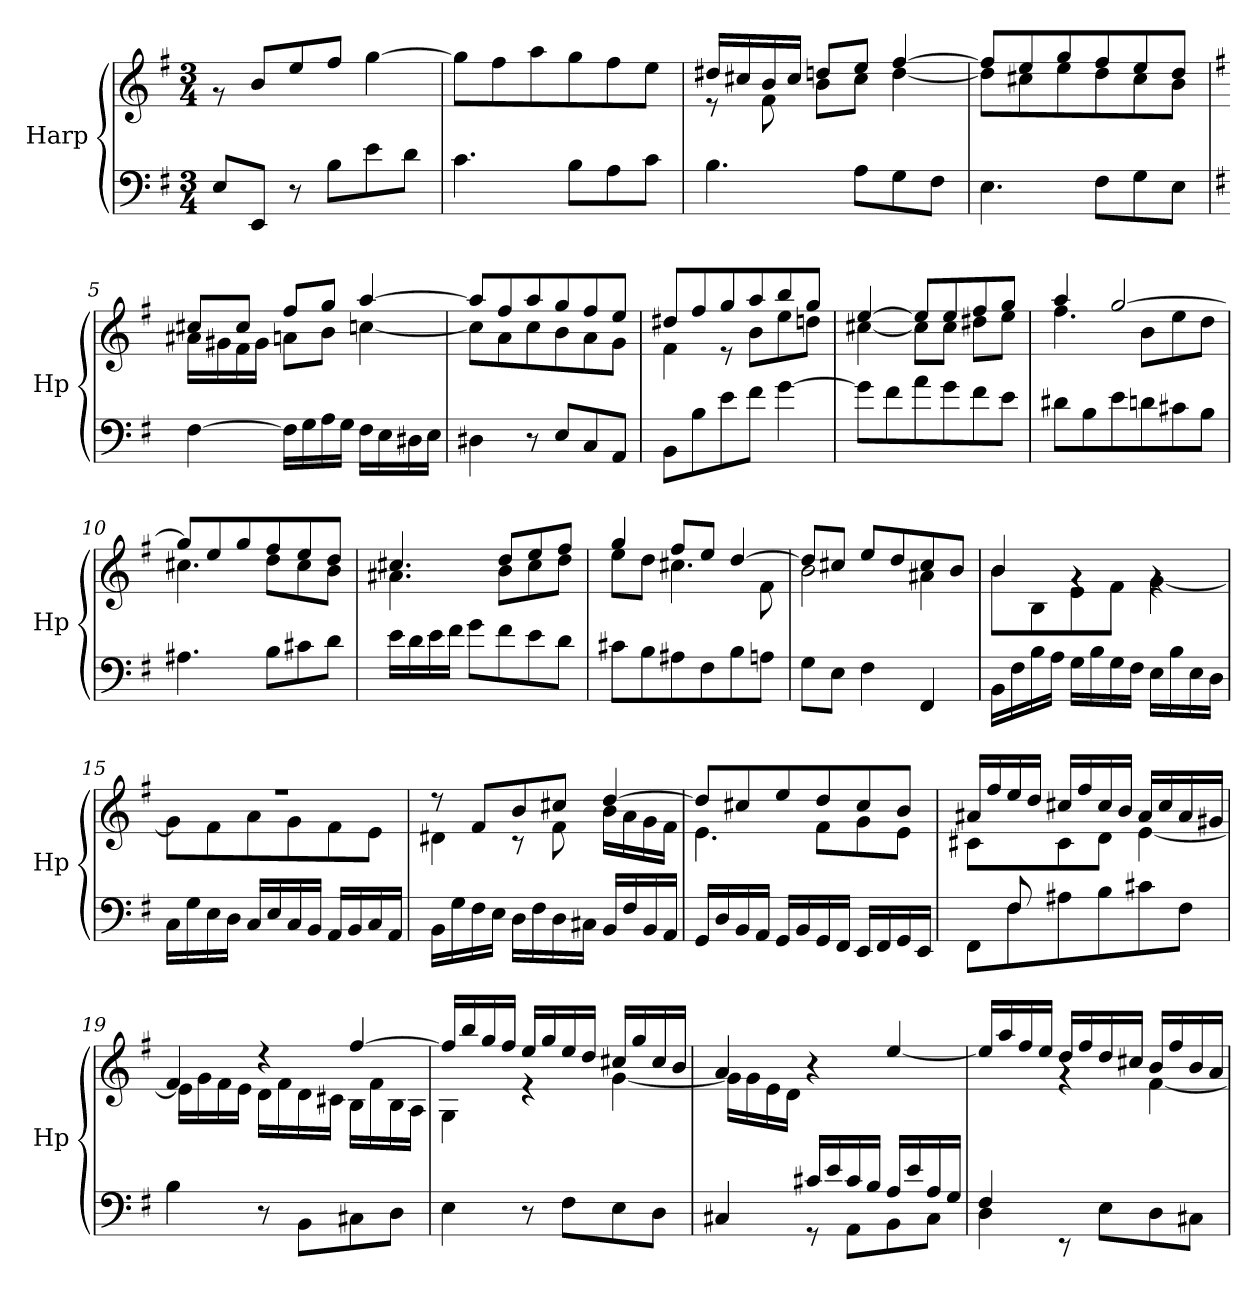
**kern	**kern
*part1	*part1
*staff2	*staff1
*I"Harp	*
*I'Hp	*
*clefF4	*clefG2
*k[f#]	*k[f#]
*M3/4	*M3/4
*MM80	*MM80
=1	=1
8E/L	8rg
8EE/J	8b/L
8r	8ee/
8B\L	8ff#/J
8e\	[4gg\
8d\J	.
=2	=2
4.c\	8gg\L]
.	8ff#\
.	8aa\
8B\L	8gg\
8A\	8ff#\
8c\J	8ee\J
=3	=3
*	*^
4.B\	16dd#X/LL	8r
.	16cc#X/	.
.	16b/	8f#\
.	16cc#/JJ	.
.	8ddn/L	8b\L
8A\L	8ee/J	8cc#\J
8G\	[4ff#/	[4dd\
8F#\J	.	.
=4	=4	=4
4.E\	8ff#/L]	8dd\L]
.	8ee/	8cc#X\
.	8gg/	8ee\
8F#\L	8ff#/	8dd\
8G\	8ee/	8cc#\
8E\J	8dd/J	8b\J
=5	=5	=5
*k[f#]	*k[f#]	*
[4F#\	8cc#X/L	16a#X\LL
.	.	16g#X\
.	8cc#/J	16f#\
.	.	16g#\JJ
16F#\LL]	8ff#/L	8an\L
16G\	.	.
16A\	8gg/J	8b\J
16G\JJ	.	.
16F#\LL	[4aa/	[4ccn\
16E\	.	.
16D#X\	.	.
16E\JJ	.	.
!!LO:LB:g=z	!!
=6	=6	=6
4D#X\	8aa/L]	8cc\L]
.	8ff#/	8a\
8r	8aa/	8cc\
8E/L	8gg/	8b\
8C/	8ff#/	8a\
8AA/J	8ee/J	8g\J
=7	=7	=7
8BB\L	8dd#X/L	4f#\
8B\	8ff#/	.
8e\	8gg/	8r
8f#\J	8aa/	8b\L
[4g\	8bb/	8ee\
.	8gg/J	8ddn\J
=8	=8	=8
8g\L]	[4ee/	[4cc#X\
8f#\	.	.
8a\	8ee/L]	8cc#\L]
8g\	8ee/	8cc#\J
8f#\	8ff#/	8dd#X\L
8e\J	8gg/J	8ee\J
=9	=9	=9
8d#X\L	4aa/	4.ff#\
8B\	.	.
8e\	[2gg/	.
8dn\	.	8b\L
8c#X\	.	8ee\
8B\J	.	8dd\J
=10	=10	=10
4.A#X\	8gg/L]	4.cc#X\
.	8ee/	.
.	8gg/	.
8B\L	8ff#/	8dd\L
8c#X\	8ee/	8cc#\
8d\J	8dd/J	8b\J
!!LO:LB:g=z	!!
=11	=11	=11
16e\LL	4.cc#X/	4.a#X\
16d\	.	.
16e\	.	.
16f#\JJ	.	.
8g\L	.	.
8f#\	8dd/L	8b\L
8e\	8ee/	8cc#\
8d\J	8ff#/J	8dd\J
=12	=12	=12
8c#X\L	4gg/	8ee\L
8B\	.	8dd\J
8A#X\	8ff#/L	4.cc#X\
8F#\	8ee/J	.
8B\	[4dd/	.
8An\J	.	8f#\
=13	=13	=13
8G\L	8dd/L]	2b\
8E\J	8cc#X/J	.
4F#\	8ee/L	.
.	8dd/	.
4FF#/	8cc#/	4a#X\
.	8b/J	.
=14	=14	=14
16BB\LL	4b/	8b\L
16F#\	.	.
16B\	.	8B\
16A\JJ	.	.
16G\LL	4rg	8e\
16B\	.	.
16G\	.	8f#\J
16F#\JJ	.	.
16E\LL	4rg	[4g\
16B\	.	.
16E\	.	.
16D\JJ	.	.
!!LO:LB:g=z	!!
=15	=15	=15
16C\LL	2.r	8g\L]
16G\	.	.
16E\	.	8f#\
16D\JJ	.	.
16C/LL	.	8a\
16E/	.	.
16C/	.	8g\
16BB/JJ	.	.
16AA/LL	.	8f#\
16BB/	.	.
16C/	.	8e\J
16AA/JJ	.	.
=16	=16	=16
16BB\LL	8r	4d#X\
16G\	.	.
16F#\	8f#/L	.
16E\JJ	.	.
16D\LL	8b/	8r
16F#\	.	.
16D\	8cc#X/J	8f#\
16C#X\JJ	.	.
16BB/LL	[4dd/	16b\LL
16F#/	.	16a\
16BB/	.	16g\
16AA/JJ	.	16f#\JJ
=17	=17	=17
16GG/LL	8dd/L]	4.e\
16D/	.	.
16BB/	8cc#X/	.
16AA/JJ	.	.
16GG/LL	8ee/	.
16BB/	.	.
16GG/	8dd/	8f#\L
16FF#/JJ	.	.
16EE/LL	8cc#/	8g\
16FF#/	.	.
16GG/	8b/J	8e\J
16EE/JJ	.	.
=18	=18	=18
*^	*	*
8ryy	8FF#\L	16a#X/LL	8c#X\L
.	.	16ff#/	.
8F#/	8F#\	16ee/	8ryy
.	.	16dd/JJ	.
2ryy	8A#X\	16cc#X/LL	8c#\
.	.	16ff#/	.
.	8B\	16cc#/	8d\J
.	.	16b/JJ	.
.	8c#X\	16a#/LL	[4e\
.	.	16cc#/	.
.	8F#\J	16a#/	.
.	.	16g#X/JJ	.
*v	*v	*	*
!!LO:LB:g=z	!!
=19	=19	=19
4B\	4f#/	16e\LL]
.	.	16g\
.	.	16f#\
.	.	16e\JJ
8r	4r	16d\LL
.	.	16f#\
8BB\L	.	16d\
.	.	16c#X\JJ
8C#X\	[4ff#/	16B\LL
.	.	16f#\
8D\J	.	16B\
.	.	16A\JJ
=20	=20	=20
4E\	16ff#/LL]	4G\
.	16bb/	.
.	16gg/	.
.	16ff#/JJ	.
8r	16ee/LL	4re
.	16gg/	.
8F#\L	16ee/	.
.	16dd/JJ	.
8E\	16cc#X/LL	[4g\
.	16gg/	.
8D\J	16cc#/	.
.	16b/JJ	.
=21	=21	=21
*^	*	*
4ryy	4C#X/	4a/	16g\LL]
.	.	.	16g\
.	.	.	16e\
.	.	.	16d\JJ
16c#X/LL	8r	4r	2ryy
16e/	.	.	.
16c#/	8AA\L	.	.
16B/JJ	.	.	.
16A/LL	8BB\	[4ee/	.
16e/	.	.	.
16A/	8C#\J	.	.
16G/JJ	.	.	.
!!LO:PB:g=z	!!
=22	=22	=22	=22
4F#/	4D\	16ee/LL]	4ryy
.	.	16aa/	.
.	.	16ff#/	.
.	.	16ee/JJ	.
2ryy	8rEE	16dd/LL	4rg
.	.	16ff#/	.
.	8E\L	16dd/	.
.	.	16cc#X/JJ	.
.	8D\	16b/LL	[4f#\
.	.	16ff#/	.
.	8C#X\J	16b/	.
.	.	16a/JJ	.
*v	*v	*	*
*	*v	*v
=	=
*-	*-
